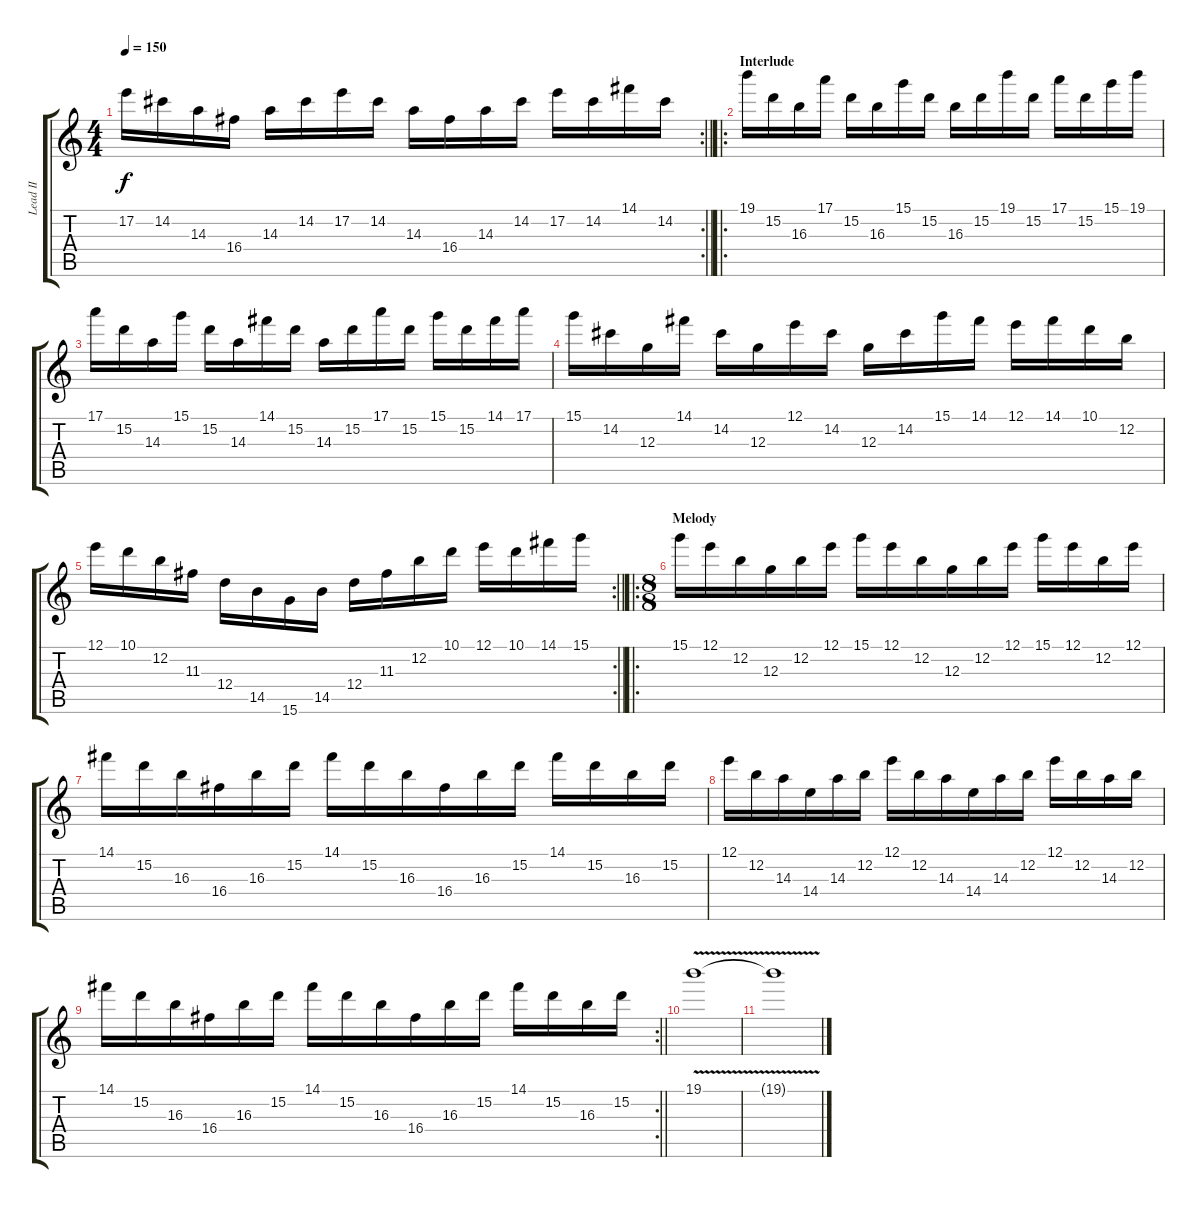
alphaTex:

\track ("Lead II" "Lead II") {instrument distortionguitar}
\staff {score tabs}
\tuning (E4 B3 G3 D3 A2 E2) {hide}
\rc 2
\ts (4 4)
\tempo 150
\clef g2
\barLineRight lightlight
\ks c
17.2.16{dy f} 14.2.16 14.3.16 16.4.16 14.3.16 14.2.16 17.2.16 14.2.16 14.3.16 16.4.16 14.3.16 14.2.16 17.2.16 14.2.16 14.1.16 14.2.16 |
\ro
\section ("" "Interlude")
19.1.16 15.2.16 16.3.16 17.1.16 15.2.16 16.3.16 15.1.16 15.2.16 16.3.16 15.2.16 19.1.16 15.2.16 17.1.16 15.2.16 15.1.16 19.1.16 |
17.1.16 15.2.16 14.3.16 15.1.16 15.2.16 14.3.16 14.1.16 15.2.16 14.3.16 15.2.16 17.1.16 15.2.16 15.1.16 15.2.16 14.1.16 17.1.16 |
15.1.16 14.2.16 12.3.16 14.1.16 14.2.16 12.3.16 12.1.16 14.2.16 12.3.16 14.2.16 15.1.16 14.1.16 12.1.16 14.1.16 10.1.16 12.2.16 |
\rc 2
\barLineRight lightlight
12.1.16 10.1.16 12.2.16 11.3.16 12.4.16 14.5.16 15.6.16 14.5.16 12.4.16 11.3.16 12.2.16 10.1.16 12.1.16 10.1.16 14.1.16 15.1.16 |
\ro
\ts (8 8)
\section ("" "Melody")
15.1.16 12.1.16 12.2.16 12.3.16 12.2.16 12.1.16 15.1.16 12.1.16 12.2.16 12.3.16 12.2.16 12.1.16 15.1.16 12.1.16 12.2.16 12.1.16 |
14.1.16 15.2.16 16.3.16 16.4.16 16.3.16 15.2.16 14.1.16 15.2.16 16.3.16 16.4.16 16.3.16 15.2.16 14.1.16 15.2.16 16.3.16 15.2.16 |
12.1.16 12.2.16 14.3.16 14.4.16 14.3.16 12.2.16 12.1.16 12.2.16 14.3.16 14.4.16 14.3.16 12.2.16 12.1.16 12.2.16 14.3.16 12.2.16 |
\rc 2
\barLineRight lightlight
14.1.16 15.2.16 16.3.16 16.4.16 16.3.16 15.2.16 14.1.16 15.2.16 16.3.16 16.4.16 16.3.16 15.2.16 14.1.16 15.2.16 16.3.16 15.2.16 |
19.1{v}.1 |
19.1{t}.1
